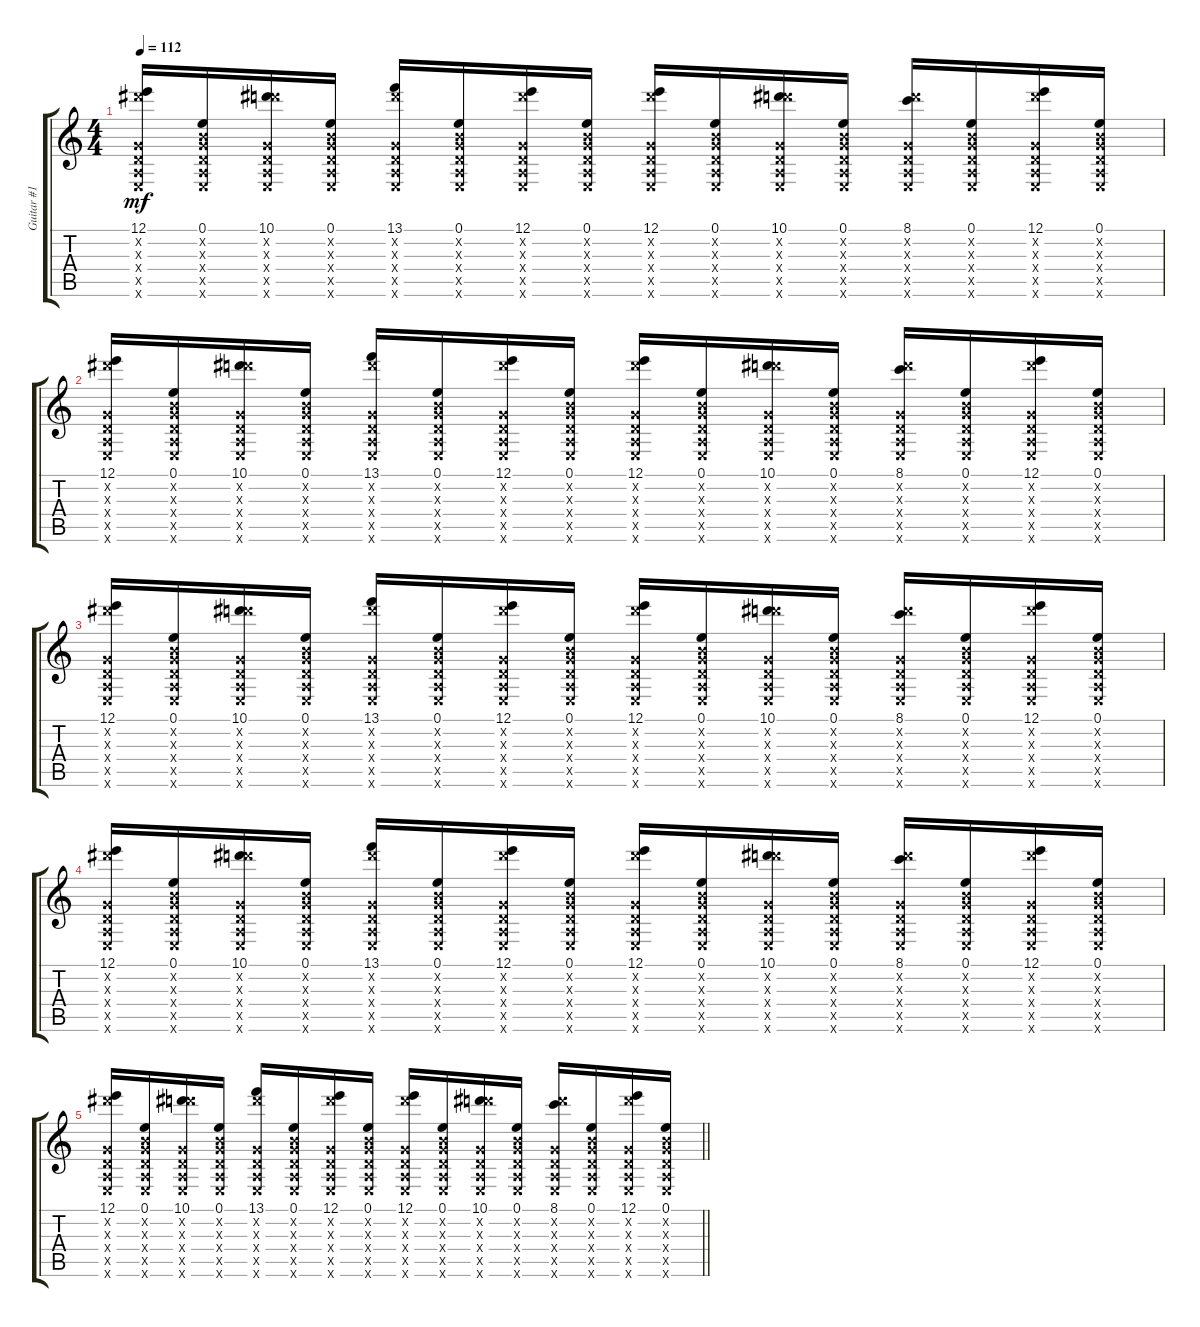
\track ("Guitar #1" "Guitar #1") {instrument distortionguitar}
\staff {score tabs}
\tuning (E4 B3 G3 D3 A2 E2) {hide}
\ts (4 4)
\tempo 112
\clef g2
\ks c
(12.1 16.2{x} 0.3{x} 0.4{x} 0.5{x} 0.6{x}).16{dy mf} (0.1 0.2{x} 0.3{x} 0.4{x} 0.5{x} 0.6{x}).16 (10.1 16.2{x} 0.3{x} 0.4{x} 0.5{x} 0.6{x}).16 (0.1 0.2{x} 0.3{x} 0.4{x} 0.5{x} 0.6{x}).16 (13.1 16.2{x} 0.3{x} 0.4{x} 0.5{x} 0.6{x}).16 (0.1 0.2{x} 0.3{x} 0.4{x} 0.5{x} 0.6{x}).16 (12.1 16.2{x} 0.3{x} 0.4{x} 0.5{x} 0.6{x}).16 (0.1 0.2{x} 0.3{x} 0.4{x} 0.5{x} 0.6{x}).16 (12.1 16.2{x} 0.3{x} 0.4{x} 0.5{x} 0.6{x}).16 (0.1 0.2{x} 0.3{x} 0.4{x} 0.5{x} 0.6{x}).16 (10.1 16.2{x} 0.3{x} 0.4{x} 0.5{x} 0.6{x}).16 (0.1 0.2{x} 0.3{x} 0.4{x} 0.5{x} 0.6{x}).16 (8.1 16.2{x} 0.3{x} 0.4{x} 0.5{x} 0.6{x}).16 (0.1 0.2{x} 0.3{x} 0.4{x} 0.5{x} 0.6{x}).16 (12.1 16.2{x} 0.3{x} 0.4{x} 0.5{x} 0.6{x}).16 (0.1 0.2{x} 0.3{x} 0.4{x} 0.5{x} 0.6{x}).16 |
(12.1 16.2{x} 0.3{x} 0.4{x} 0.5{x} 0.6{x}).16 (0.1 0.2{x} 0.3{x} 0.4{x} 0.5{x} 0.6{x}).16 (10.1 16.2{x} 0.3{x} 0.4{x} 0.5{x} 0.6{x}).16 (0.1 0.2{x} 0.3{x} 0.4{x} 0.5{x} 0.6{x}).16 (13.1 16.2{x} 0.3{x} 0.4{x} 0.5{x} 0.6{x}).16 (0.1 0.2{x} 0.3{x} 0.4{x} 0.5{x} 0.6{x}).16 (12.1 16.2{x} 0.3{x} 0.4{x} 0.5{x} 0.6{x}).16 (0.1 0.2{x} 0.3{x} 0.4{x} 0.5{x} 0.6{x}).16 (12.1 16.2{x} 0.3{x} 0.4{x} 0.5{x} 0.6{x}).16 (0.1 0.2{x} 0.3{x} 0.4{x} 0.5{x} 0.6{x}).16 (10.1 16.2{x} 0.3{x} 0.4{x} 0.5{x} 0.6{x}).16 (0.1 0.2{x} 0.3{x} 0.4{x} 0.5{x} 0.6{x}).16 (8.1 16.2{x} 0.3{x} 0.4{x} 0.5{x} 0.6{x}).16 (0.1 0.2{x} 0.3{x} 0.4{x} 0.5{x} 0.6{x}).16 (12.1 16.2{x} 0.3{x} 0.4{x} 0.5{x} 0.6{x}).16 (0.1 0.2{x} 0.3{x} 0.4{x} 0.5{x} 0.6{x}).16 |
(12.1 16.2{x} 0.3{x} 0.4{x} 0.5{x} 0.6{x}).16 (0.1 0.2{x} 0.3{x} 0.4{x} 0.5{x} 0.6{x}).16 (10.1 16.2{x} 0.3{x} 0.4{x} 0.5{x} 0.6{x}).16 (0.1 0.2{x} 0.3{x} 0.4{x} 0.5{x} 0.6{x}).16 (13.1 16.2{x} 0.3{x} 0.4{x} 0.5{x} 0.6{x}).16 (0.1 0.2{x} 0.3{x} 0.4{x} 0.5{x} 0.6{x}).16 (12.1 16.2{x} 0.3{x} 0.4{x} 0.5{x} 0.6{x}).16 (0.1 0.2{x} 0.3{x} 0.4{x} 0.5{x} 0.6{x}).16 (12.1 16.2{x} 0.3{x} 0.4{x} 0.5{x} 0.6{x}).16 (0.1 0.2{x} 0.3{x} 0.4{x} 0.5{x} 0.6{x}).16 (10.1 16.2{x} 0.3{x} 0.4{x} 0.5{x} 0.6{x}).16 (0.1 0.2{x} 0.3{x} 0.4{x} 0.5{x} 0.6{x}).16 (8.1 16.2{x} 0.3{x} 0.4{x} 0.5{x} 0.6{x}).16 (0.1 0.2{x} 0.3{x} 0.4{x} 0.5{x} 0.6{x}).16 (12.1 16.2{x} 0.3{x} 0.4{x} 0.5{x} 0.6{x}).16 (0.1 0.2{x} 0.3{x} 0.4{x} 0.5{x} 0.6{x}).16 |
(12.1 16.2{x} 0.3{x} 0.4{x} 0.5{x} 0.6{x}).16 (0.1 0.2{x} 0.3{x} 0.4{x} 0.5{x} 0.6{x}).16 (10.1 16.2{x} 0.3{x} 0.4{x} 0.5{x} 0.6{x}).16 (0.1 0.2{x} 0.3{x} 0.4{x} 0.5{x} 0.6{x}).16 (13.1 16.2{x} 0.3{x} 0.4{x} 0.5{x} 0.6{x}).16 (0.1 0.2{x} 0.3{x} 0.4{x} 0.5{x} 0.6{x}).16 (12.1 16.2{x} 0.3{x} 0.4{x} 0.5{x} 0.6{x}).16 (0.1 0.2{x} 0.3{x} 0.4{x} 0.5{x} 0.6{x}).16 (12.1 16.2{x} 0.3{x} 0.4{x} 0.5{x} 0.6{x}).16 (0.1 0.2{x} 0.3{x} 0.4{x} 0.5{x} 0.6{x}).16 (10.1 16.2{x} 0.3{x} 0.4{x} 0.5{x} 0.6{x}).16 (0.1 0.2{x} 0.3{x} 0.4{x} 0.5{x} 0.6{x}).16 (8.1 16.2{x} 0.3{x} 0.4{x} 0.5{x} 0.6{x}).16 (0.1 0.2{x} 0.3{x} 0.4{x} 0.5{x} 0.6{x}).16 (12.1 16.2{x} 0.3{x} 0.4{x} 0.5{x} 0.6{x}).16 (0.1 0.2{x} 0.3{x} 0.4{x} 0.5{x} 0.6{x}).16 |
\barLineRight lightlight
(12.1 16.2{x} 0.3{x} 0.4{x} 0.5{x} 0.6{x}).16 (0.1 0.2{x} 0.3{x} 0.4{x} 0.5{x} 0.6{x}).16 (10.1 16.2{x} 0.3{x} 0.4{x} 0.5{x} 0.6{x}).16 (0.1 0.2{x} 0.3{x} 0.4{x} 0.5{x} 0.6{x}).16 (13.1 16.2{x} 0.3{x} 0.4{x} 0.5{x} 0.6{x}).16 (0.1 0.2{x} 0.3{x} 0.4{x} 0.5{x} 0.6{x}).16 (12.1 16.2{x} 0.3{x} 0.4{x} 0.5{x} 0.6{x}).16 (0.1 0.2{x} 0.3{x} 0.4{x} 0.5{x} 0.6{x}).16 (12.1 16.2{x} 0.3{x} 0.4{x} 0.5{x} 0.6{x}).16 (0.1 0.2{x} 0.3{x} 0.4{x} 0.5{x} 0.6{x}).16 (10.1 16.2{x} 0.3{x} 0.4{x} 0.5{x} 0.6{x}).16 (0.1 0.2{x} 0.3{x} 0.4{x} 0.5{x} 0.6{x}).16 (8.1 16.2{x} 0.3{x} 0.4{x} 0.5{x} 0.6{x}).16 (0.1 0.2{x} 0.3{x} 0.4{x} 0.5{x} 0.6{x}).16 (12.1 16.2{x} 0.3{x} 0.4{x} 0.5{x} 0.6{x}).16 (0.1 0.2{x} 0.3{x} 0.4{x} 0.5{x} 0.6{x}).16
